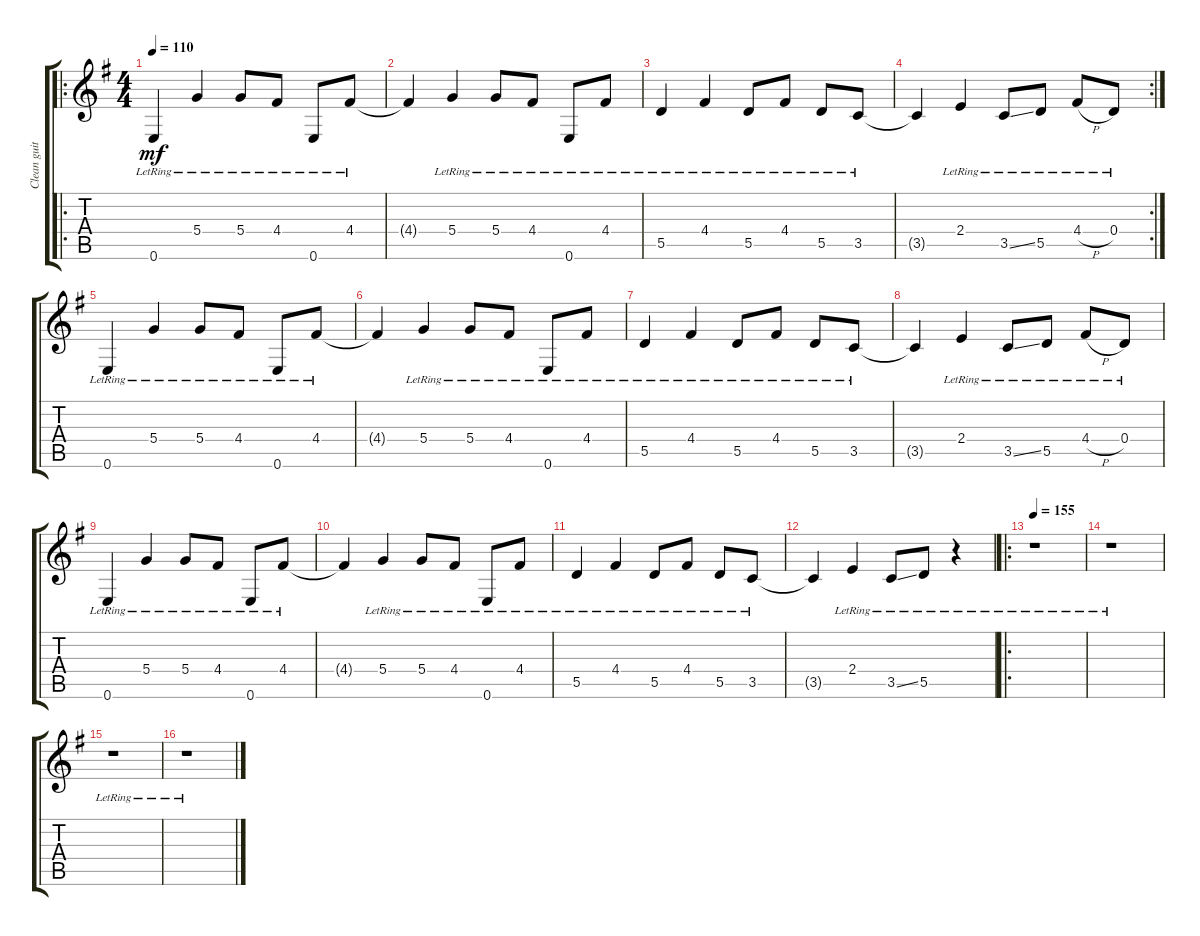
\track ("Clean guitar 2" "Clean guit") {instrument electricguitarclean}
\staff {score tabs}
\tuning (E4 B3 G3 D3 A2 E2) {hide}
\ro
\ts (4 4)
\tempo 110
\clef g2
\ks g
0.6{lr}.4{dy mf instrument electricguitarclean} 5.4{lr}.4 5.4{lr}.8 4.4{lr}.8 0.6{lr}.8 4.4{lr}.8 |
4.4{t}.4 5.4{lr}.4 5.4{lr}.8 4.4{lr}.8 0.6{lr}.8 4.4{lr}.8 |
5.5{lr}.4 4.4{lr}.4 5.5{lr}.8 4.4{lr}.8 5.5{lr}.8 3.5{lr}.8 |
\rc 2
3.5{t}.4 2.4{lr}.4 3.5{ss lr}.8 5.5{lr}.8 4.4{h lr}.8 0.4{lr}.8 |
0.6{lr}.4 5.4{lr}.4 5.4{lr}.8 4.4{lr}.8 0.6{lr}.8 4.4{lr}.8 |
4.4{t}.4 5.4{lr}.4 5.4{lr}.8 4.4{lr}.8 0.6{lr}.8 4.4{lr}.8 |
5.5{lr}.4 4.4{lr}.4 5.5{lr}.8 4.4{lr}.8 5.5{lr}.8 3.5{lr}.8 |
3.5{t}.4 2.4{lr}.4 3.5{ss lr}.8 5.5{lr}.8 4.4{h lr}.8 0.4{lr}.8 |
0.6{lr}.4 5.4{lr}.4 5.4{lr}.8 4.4{lr}.8 0.6{lr}.8 4.4{lr}.8 |
4.4{t}.4 5.4{lr}.4 5.4{lr}.8 4.4{lr}.8 0.6{lr}.8 4.4{lr}.8 |
5.5{lr}.4 4.4{lr}.4 5.5{lr}.8 4.4{lr}.8 5.5{lr}.8 3.5{lr}.8 |
3.5{t}.4 2.4{lr}.4 3.5{ss lr}.8 5.5{lr}.8 r.4 |
\ro
\tempo 155
r.1 |
r.1 |
r.1 |
r.1
